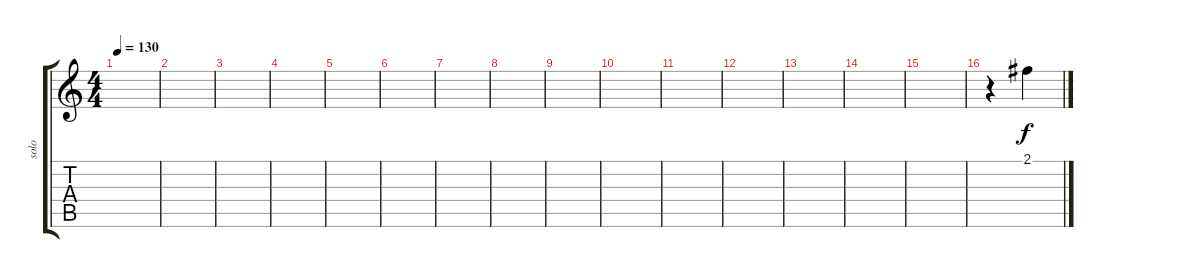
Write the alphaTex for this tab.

\track ("solo" "solo") {instrument acousticguitarsteel}
\staff {score tabs}
\tuning (E4 B3 G3 D3 A2 E2) {hide}
\ts (4 4)
\tempo 130
\clef g2
\ks c
|
|
|
|
|
|
|
|
|
|
|
|
|
|
|
r.4 2.1.4
